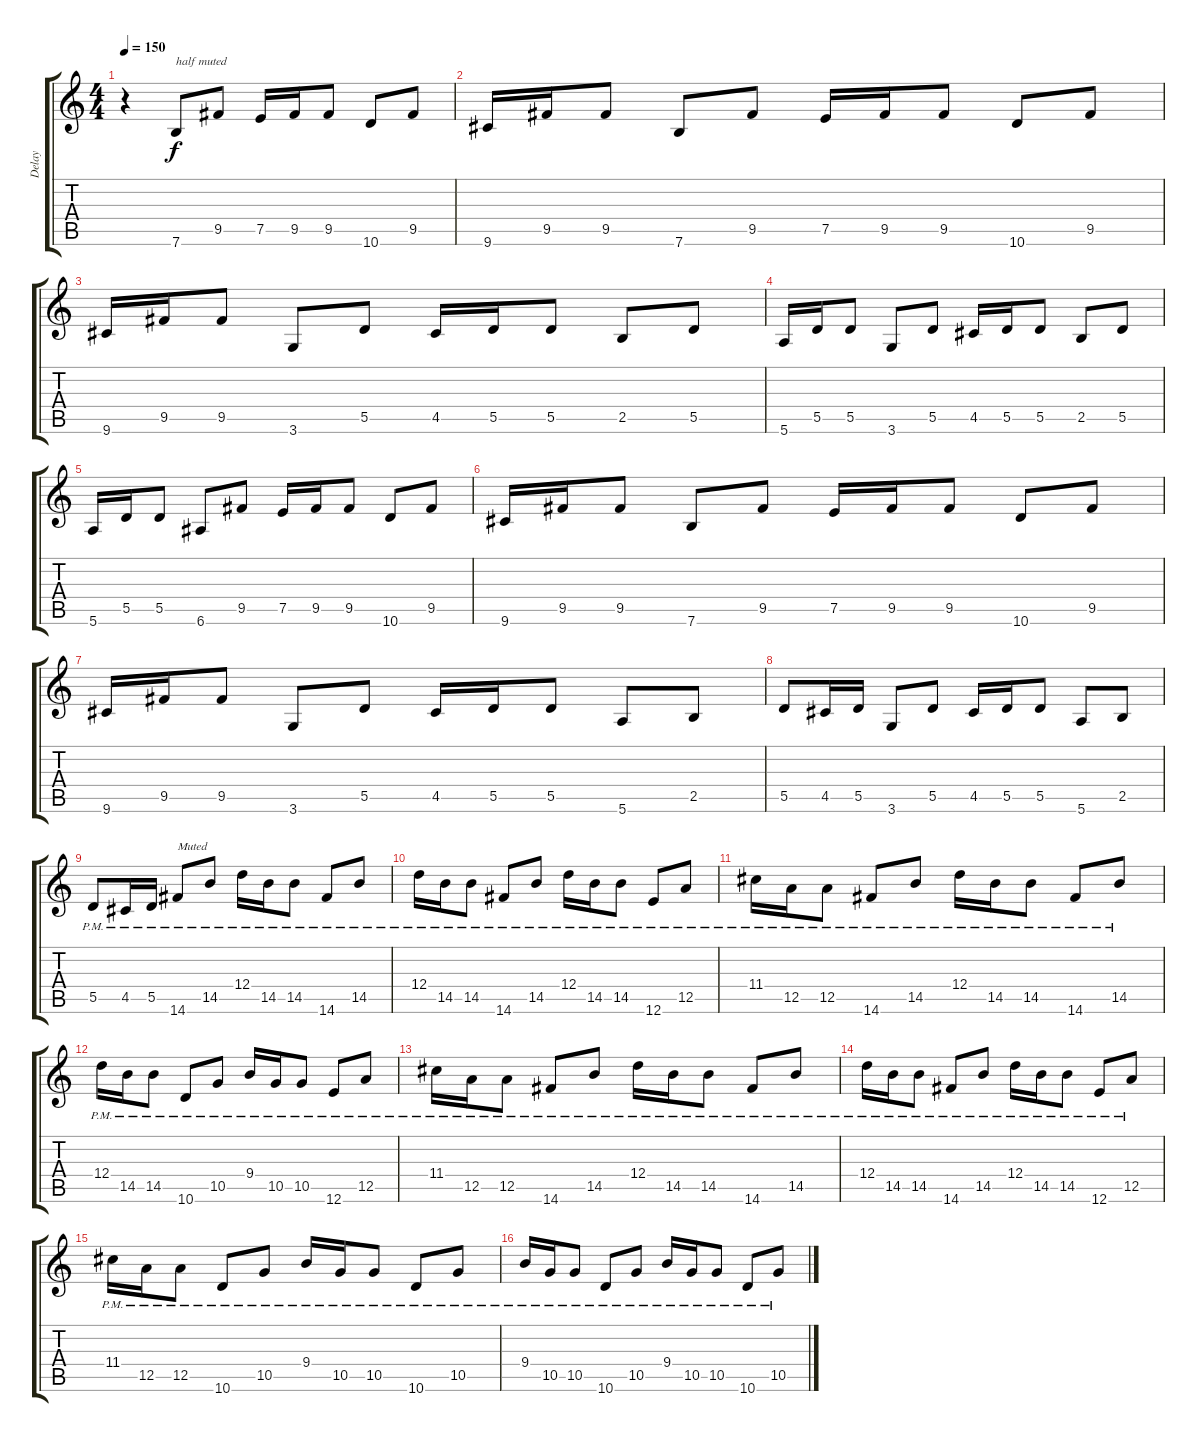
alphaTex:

\track ("Delay" "Delay") {instrument electricguitarjazz}
\staff {score tabs}
\tuning (E4 B3 G3 D3 A2 E2) {hide}
\ts (4 4)
\tempo 150
\clef g2
\ks c
r.4{dy f instrument electricguitarjazz} 7.6.8{txt "half muted"} 9.5.8 7.5.16 9.5.16 9.5.8 10.6.8 9.5.8 |
9.6.16 9.5.16 9.5.8 7.6.8 9.5.8 7.5.16 9.5.16 9.5.8 10.6.8 9.5.8 |
9.6.16 9.5.16 9.5.8 3.6.8 5.5.8 4.5.16 5.5.16 5.5.8 2.5.8 5.5.8 |
5.6.16 5.5.16 5.5.8 3.6.8 5.5.8 4.5.16 5.5.16 5.5.8 2.5.8 5.5.8 |
5.6.16 5.5.16 5.5.8 6.6.8 9.5.8 7.5.16 9.5.16 9.5.8 10.6.8 9.5.8 |
9.6.16 9.5.16 9.5.8 7.6.8 9.5.8 7.5.16 9.5.16 9.5.8 10.6.8 9.5.8 |
9.6.16 9.5.16 9.5.8 3.6.8 5.5.8 4.5.16 5.5.16 5.5.8 5.6.8 2.5.8 |
5.5.8 4.5.16 5.5.16 3.6.8 5.5.8 4.5.16 5.5.16 5.5.8 5.6.8 2.5.8 |
5.5{pm}.8 4.5{pm}.16 5.5{pm}.16 14.6{pm}.8{txt "Muted"} 14.5{pm}.8 12.4{pm}.16 14.5{pm}.16 14.5{pm}.8 14.6{pm}.8 14.5{pm}.8 |
12.4{pm}.16 14.5{pm}.16 14.5{pm}.8 14.6{pm}.8 14.5{pm}.8 12.4{pm}.16 14.5{pm}.16 14.5{pm}.8 12.6{pm}.8 12.5{pm}.8 |
11.4{pm}.16 12.5{pm}.16 12.5{pm}.8 14.6{pm}.8 14.5{pm}.8 12.4{pm}.16 14.5{pm}.16 14.5{pm}.8 14.6{pm}.8 14.5{pm}.8 |
12.4{pm}.16 14.5{pm}.16 14.5{pm}.8 10.6{pm}.8 10.5{pm}.8 9.4{pm}.16 10.5{pm}.16 10.5{pm}.8 12.6{pm}.8 12.5{pm}.8 |
11.4{pm}.16 12.5{pm}.16 12.5{pm}.8 14.6{pm}.8 14.5{pm}.8 12.4{pm}.16 14.5{pm}.16 14.5{pm}.8 14.6{pm}.8 14.5{pm}.8 |
12.4{pm}.16 14.5{pm}.16 14.5{pm}.8 14.6{pm}.8 14.5{pm}.8 12.4{pm}.16 14.5{pm}.16 14.5{pm}.8 12.6{pm}.8 12.5{pm}.8 |
11.4{pm}.16 12.5{pm}.16 12.5{pm}.8 10.6{pm}.8 10.5{pm}.8 9.4{pm}.16 10.5{pm}.16 10.5{pm}.8 10.6{pm}.8 10.5{pm}.8 |
9.4{pm}.16 10.5{pm}.16 10.5{pm}.8 10.6{pm}.8 10.5{pm}.8 9.4{pm}.16 10.5{pm}.16 10.5{pm}.8 10.6{pm}.8 10.5{pm}.8
